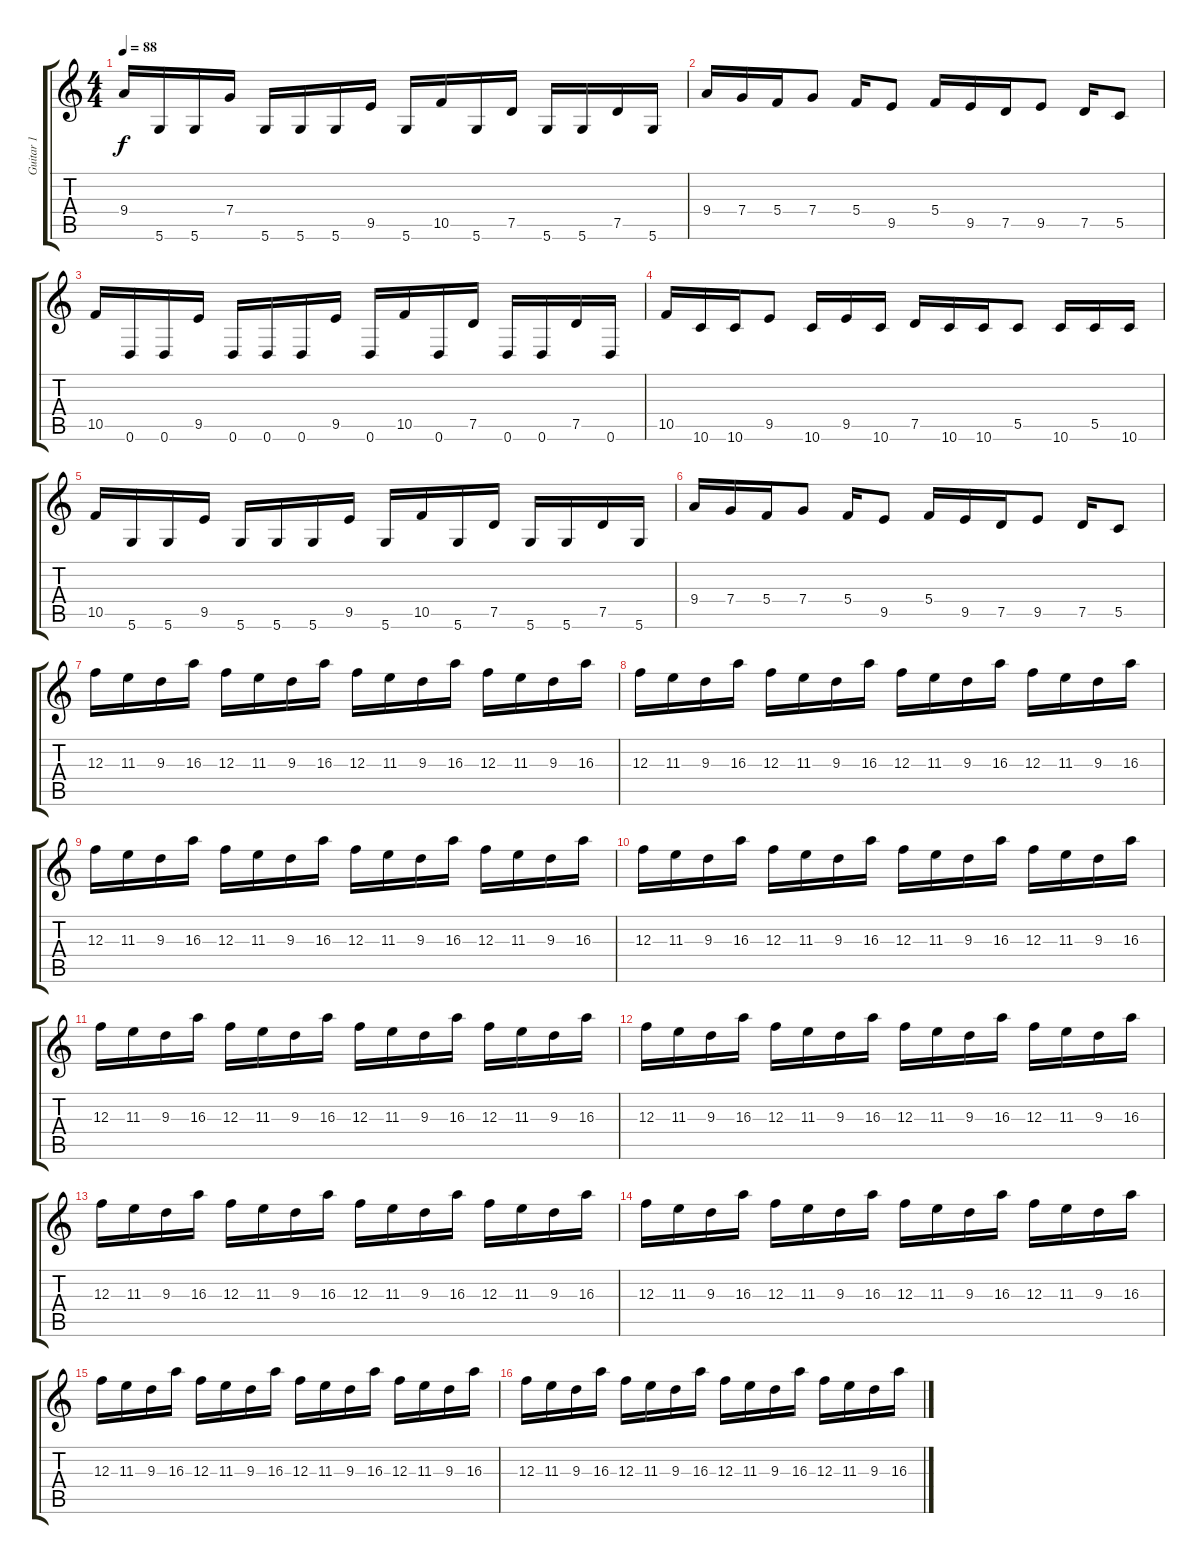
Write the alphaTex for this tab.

\track ("Guitar 1" "Guitar 1") {instrument distortionguitar}
\staff {score tabs}
\tuning (D4 A3 F3 C3 G2 D2) {hide}
\ts (4 4)
\tempo 88
\clef g2
\ks c
9.4.16{dy f} 5.6.16 5.6.16 7.4.16 5.6.16 5.6.16 5.6.16 9.5.16 5.6.16 10.5.16 5.6.16 7.5.16 5.6.16 5.6.16 7.5.16 5.6.16 |
9.4.16 7.4.16 5.4.16 7.4.8 5.4.16 9.5.8 5.4.16 9.5.16 7.5.16 9.5.8 7.5.16 5.5.8 |
10.5.16 0.6.16 0.6.16 9.5.16 0.6.16 0.6.16 0.6.16 9.5.16 0.6.16 10.5.16 0.6.16 7.5.16 0.6.16 0.6.16 7.5.16 0.6.16 |
10.5.16 10.6.16 10.6.16 9.5.8 10.6.16 9.5.16 10.6.16 7.5.16 10.6.16 10.6.16 5.5.8 10.6.16 5.5.16 10.6.16 |
10.5.16 5.6.16 5.6.16 9.5.16 5.6.16 5.6.16 5.6.16 9.5.16 5.6.16 10.5.16 5.6.16 7.5.16 5.6.16 5.6.16 7.5.16 5.6.16 |
9.4.16 7.4.16 5.4.16 7.4.8 5.4.16 9.5.8 5.4.16 9.5.16 7.5.16 9.5.8 7.5.16 5.5.8 |
12.3.16 11.3.16 9.3.16 16.3.16 12.3.16 11.3.16 9.3.16 16.3.16 12.3.16 11.3.16 9.3.16 16.3.16 12.3.16 11.3.16 9.3.16 16.3.16 |
12.3.16 11.3.16 9.3.16 16.3.16 12.3.16 11.3.16 9.3.16 16.3.16 12.3.16 11.3.16 9.3.16 16.3.16 12.3.16 11.3.16 9.3.16 16.3.16 |
12.3.16 11.3.16 9.3.16 16.3.16 12.3.16 11.3.16 9.3.16 16.3.16 12.3.16 11.3.16 9.3.16 16.3.16 12.3.16 11.3.16 9.3.16 16.3.16 |
12.3.16 11.3.16 9.3.16 16.3.16 12.3.16 11.3.16 9.3.16 16.3.16 12.3.16 11.3.16 9.3.16 16.3.16 12.3.16 11.3.16 9.3.16 16.3.16 |
12.3.16 11.3.16 9.3.16 16.3.16 12.3.16 11.3.16 9.3.16 16.3.16 12.3.16 11.3.16 9.3.16 16.3.16 12.3.16 11.3.16 9.3.16 16.3.16 |
12.3.16 11.3.16 9.3.16 16.3.16 12.3.16 11.3.16 9.3.16 16.3.16 12.3.16 11.3.16 9.3.16 16.3.16 12.3.16 11.3.16 9.3.16 16.3.16 |
12.3.16 11.3.16 9.3.16 16.3.16 12.3.16 11.3.16 9.3.16 16.3.16 12.3.16 11.3.16 9.3.16 16.3.16 12.3.16 11.3.16 9.3.16 16.3.16 |
12.3.16 11.3.16 9.3.16 16.3.16 12.3.16 11.3.16 9.3.16 16.3.16 12.3.16 11.3.16 9.3.16 16.3.16 12.3.16 11.3.16 9.3.16 16.3.16 |
12.3.16 11.3.16 9.3.16 16.3.16 12.3.16 11.3.16 9.3.16 16.3.16 12.3.16 11.3.16 9.3.16 16.3.16 12.3.16 11.3.16 9.3.16 16.3.16 |
12.3.16 11.3.16 9.3.16 16.3.16 12.3.16 11.3.16 9.3.16 16.3.16 12.3.16 11.3.16 9.3.16 16.3.16 12.3.16 11.3.16 9.3.16 16.3.16
